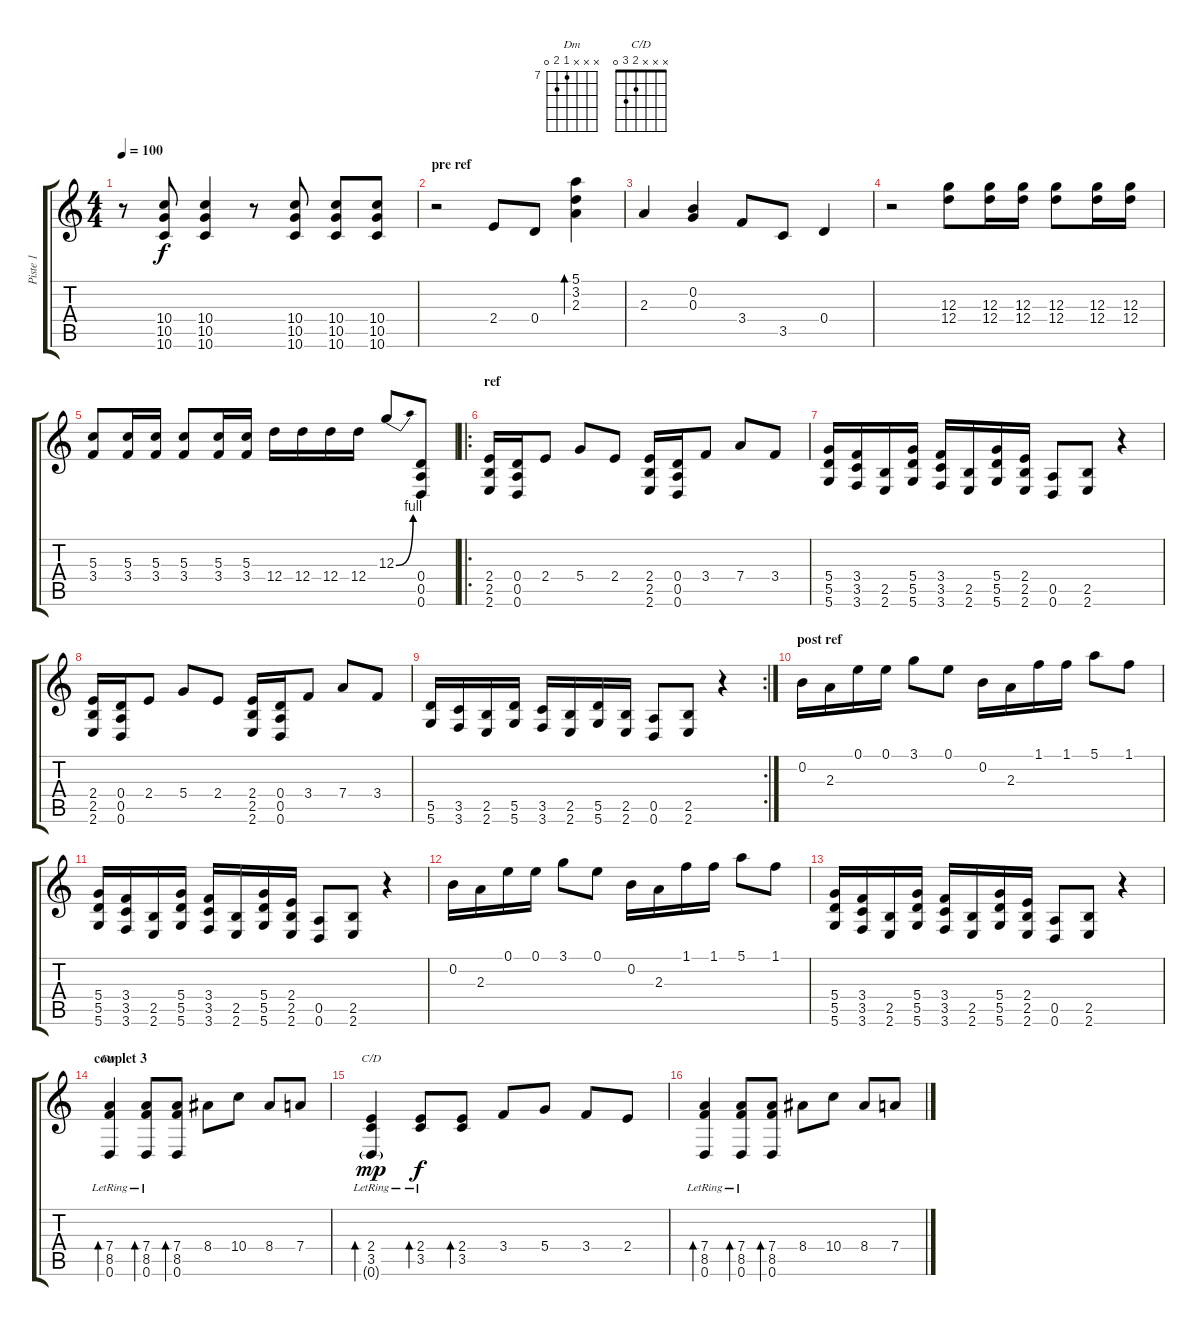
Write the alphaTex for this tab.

\track ("Piste 1" "Piste 1") {instrument acousticguitarsteel}
\staff {score tabs}
\tuning (E4 B3 G3 D3 A2 D2) {hide}
\chord ("Dm" x x x 7 8 0) {firstfret 7}
\chord ("C/D" x x x 2 3 0)
\ts (4 4)
\tempo 100
\clef g2
\ks c
r.8{dy f} (10.4 10.5 10.6).8 (10.4 10.5 10.6).4 r.8 (10.4 10.5 10.6).8 (10.4 10.5 10.6).8 (10.4 10.5 10.6).8 |
\section ("" "pre ref")
r.2{instrument acousticguitarsteel} 2.4.8 0.4.8 (5.1 3.2 2.3).4{bd 240} |
2.3.4 (0.2 0.3).4 3.4.8 3.5.8 0.4.4 |
r.2{instrument distortionguitar} (12.3 12.4).8 (12.3 12.4).16 (12.3 12.4).16 (12.3 12.4).8 (12.3 12.4).16 (12.3 12.4).16 |
(5.3 3.4).8 (5.3 3.4).16 (5.3 3.4).16 (5.3 3.4).8 (5.3 3.4).16 (5.3 3.4).16 12.4.16 12.4.16 12.4.16 12.4.16 12.3{be (bend 0 0 60 4)}.8 (0.4 0.5 0.6).8 |
\ro
\section ("" "ref")
(2.4 2.5 2.6).16{instrument distortionguitar} (0.4 0.5 0.6).16 2.4.8 5.4.8 2.4.8 (2.4 2.5 2.6).16 (0.4 0.5 0.6).16 3.4.8 7.4.8 3.4.8 |
(5.4 5.5 5.6).16 (3.4 3.5 3.6).16 (2.5 2.6).16 (5.4 5.5 5.6).16 (3.4 3.5 3.6).16 (2.5 2.6).16 (5.4 5.5 5.6).16 (2.4 2.5 2.6).16 (0.5 0.6).8 (2.5 2.6).8 r.4 |
(2.4 2.5 2.6).16{instrument distortionguitar} (0.4 0.5 0.6).16 2.4.8 5.4.8 2.4.8 (2.4 2.5 2.6).16 (0.4 0.5 0.6).16 3.4.8 7.4.8 3.4.8 |
\rc 2
(5.5 5.6).16 (3.5 3.6).16 (2.5 2.6).16 (5.5 5.6).16 (3.5 3.6).16 (2.5 2.6).16 (5.5 5.6).16 (2.5 2.6).16 (0.5 0.6).8 (2.5 2.6).8 r.4 |
\section ("" "post ref")
0.2.16{instrument distortionguitar} 2.3.16 0.1.16 0.1.16 3.1.8 0.1.8 0.2.16 2.3.16 1.1.16 1.1.16 5.1.8 1.1.8 |
(5.4 5.5 5.6).16 (3.4 3.5 3.6).16 (2.5 2.6).16 (5.4 5.5 5.6).16 (3.4 3.5 3.6).16 (2.5 2.6).16 (5.4 5.5 5.6).16 (2.4 2.5 2.6).16 (0.5 0.6).8 (2.5 2.6).8 r.4 |
0.2.16{instrument distortionguitar} 2.3.16 0.1.16 0.1.16 3.1.8 0.1.8 0.2.16 2.3.16 1.1.16 1.1.16 5.1.8 1.1.8 |
(5.4 5.5 5.6).16 (3.4 3.5 3.6).16 (2.5 2.6).16 (5.4 5.5 5.6).16 (3.4 3.5 3.6).16 (2.5 2.6).16 (5.4 5.5 5.6).16 (2.4 2.5 2.6).16 (0.5 0.6).8 (2.5 2.6).8 r.4 |
\section ("" "couplet 3")
(7.4{lr} 8.5{lr} 0.6{lr}).4{bd 240 ch "Dm" instrument acousticguitarsteel} (7.4{lr} 8.5{lr} 0.6{lr}).8{bd 30} (7.4 8.5 0.6).8{bd 30} 8.4.8 10.4.8 8.4.8 7.4.8 |
(2.4{lr} 3.5{lr} 0.6{g}).4{bd 240 ch "C/D" dy mp} (2.4{lr} 3.5{lr}).8{bd 30 dy f} (2.4 3.5).8{bd 30} 3.4.8 5.4.8 3.4.8 2.4.8 |
(7.4{lr} 8.5{lr} 0.6{lr}).4{bd 240 instrument acousticguitarsteel} (7.4{lr} 8.5{lr} 0.6{lr}).8{bd 30} (7.4 8.5 0.6).8{bd 30} 8.4.8 10.4.8 8.4.8 7.4.8
